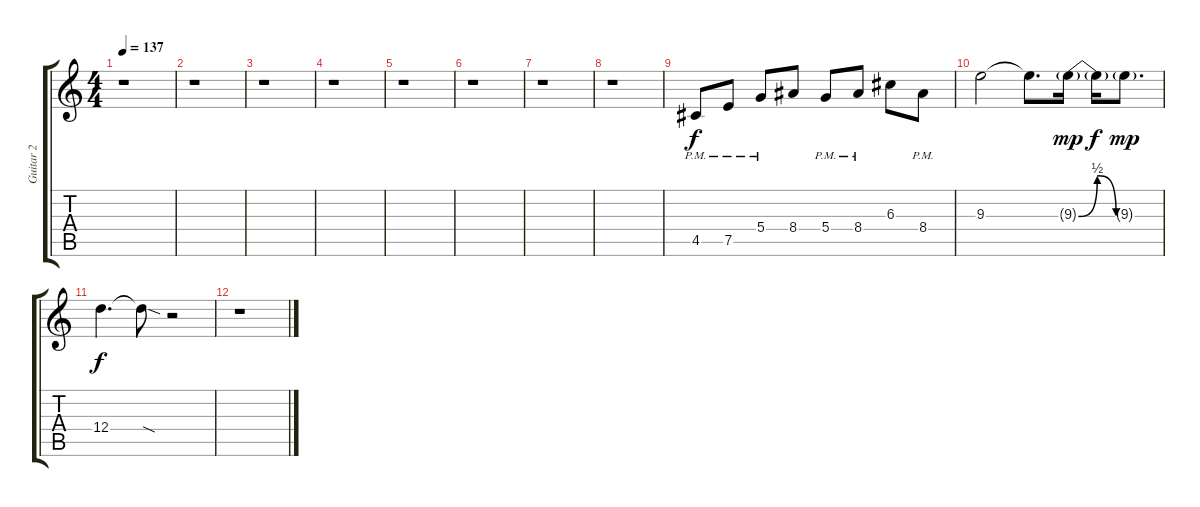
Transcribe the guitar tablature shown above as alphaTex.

\track ("Guitar 2" "Guitar 2") {instrument distortionguitar}
\staff {score tabs}
\tuning (E4 B3 G3 D3 A2 D2) {hide}
\ts (4 4)
\tempo 137
\clef g2
\ks c
r.1{dy f} |
r.1 |
r.1 |
r.1 |
r.1 |
r.1 |
r.1 |
r.1 |
4.5{pm}.8 7.5{pm}.8 5.4{pm}.8 8.4.8 5.4{pm}.8 8.4{pm}.8 6.3.8 8.4{pm}.8 |
9.3.2 9.3{t}.8{d} 9.3{be (bendrelease 0 0 15 2 15 2 60 0) g}.16{dy mp} 9.3{t}.16{dy f} 9.3{g}.8{d dy mp} |
12.4.4{d dy f} 12.4{sod t}.8 r.2 |
r.1
